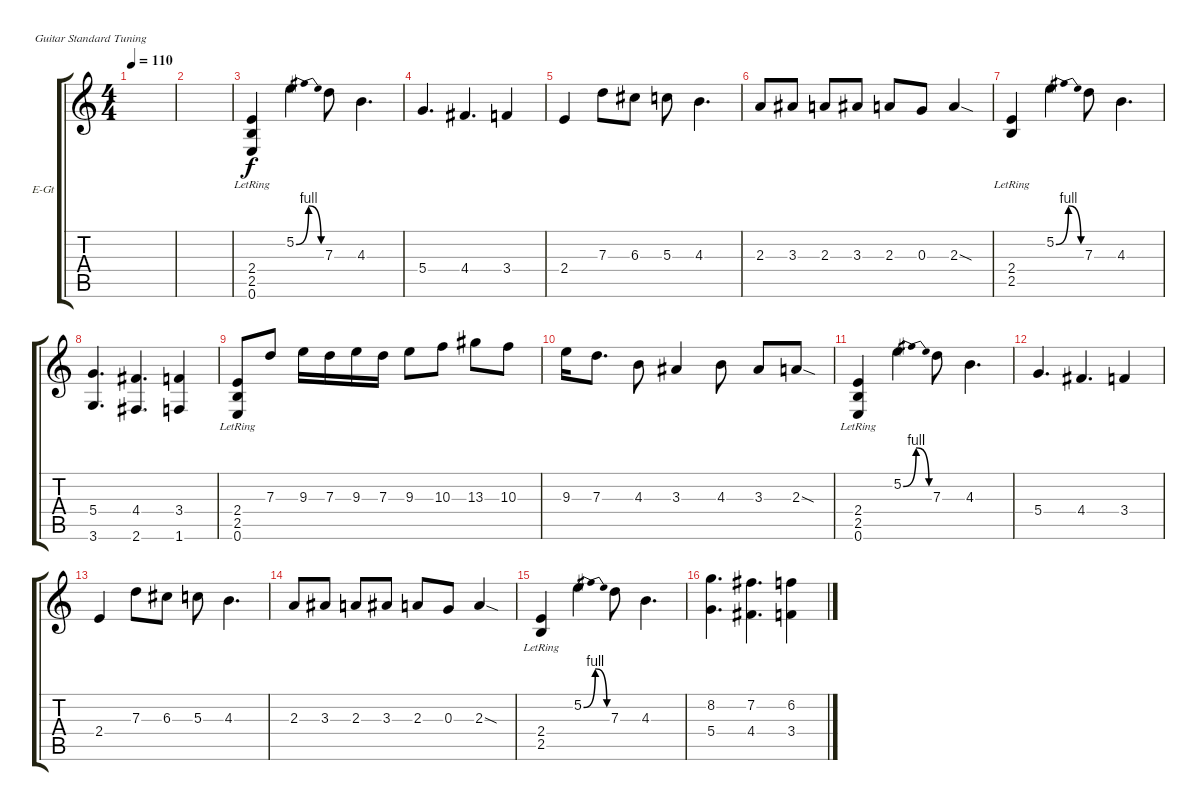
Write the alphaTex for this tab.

\defaultSystemsLayout 4
\bracketExtendMode groupsimilarinstruments
\firstSystemTrackNameOrientation horizontal
\otherSystemsTrackNameOrientation horizontal
\track ("Electric Guitar" "E-Gt") {instrument electricguitarclean}
\staff {score tabs}
\tuning (E4 B3 G3 D3 A2 E2)
\ts (4 4)
\tempo 110
\clef g2
\scale
0.333333
\ks c
|
\scale
0.333333 |
(2.5{lr} 2.4{lr} 0.6{lr}).4 5.2{be (bendrelease 0 0 10.2 4 20.4 4 30 0)}.4 7.3.8 4.3.4{d} |
5.4.4{d} 4.4.4{d} 3.4.4 |
2.4.4 7.3.8 6.3.8 5.3.8 4.3.4{d} |
2.3.8 3.3.8 2.3.8 3.3.8 2.3.8 0.3.8 2.3{sod}.4 |
(2.4{lr} 2.5{lr}).4 5.2{be (bendrelease 0 0 10.2 4 20.4 4 30 0)}.4 7.3.8 4.3.4{d} |
(3.6 5.4).4{d} (2.6 4.4).4{d} (1.6 3.4).4 |
(2.4{lr} 0.6{lr} 2.5{lr}).8 7.3.8 9.3.16 7.3.16 9.3.16 7.3.16 9.3.8 10.3.8 13.3.8 10.3.8 |
9.3.16 7.3.8{d} 4.3.8 3.3.4 4.3.8 3.3.8 2.3{sod}.8 |
(2.5{lr} 2.4{lr} 0.6{lr}).4 5.2{be (bendrelease 0 0 10.2 4 20.4 4 30 0)}.4 7.3.8 4.3.4{d} |
5.4.4{d} 4.4.4{d} 3.4.4 |
2.4.4 7.3.8 6.3.8 5.3.8 4.3.4{d} |
2.3.8 3.3.8 2.3.8 3.3.8 2.3.8 0.3.8 2.3{sod}.4 |
(2.4{lr} 2.5{lr}).4 5.2{be (bendrelease 0 0 10.2 4 20.4 4 30 0)}.4 7.3.8 4.3.4{d} |
(8.2 5.4).4{d} (7.2 4.4).4{d} (6.2 3.4).4
